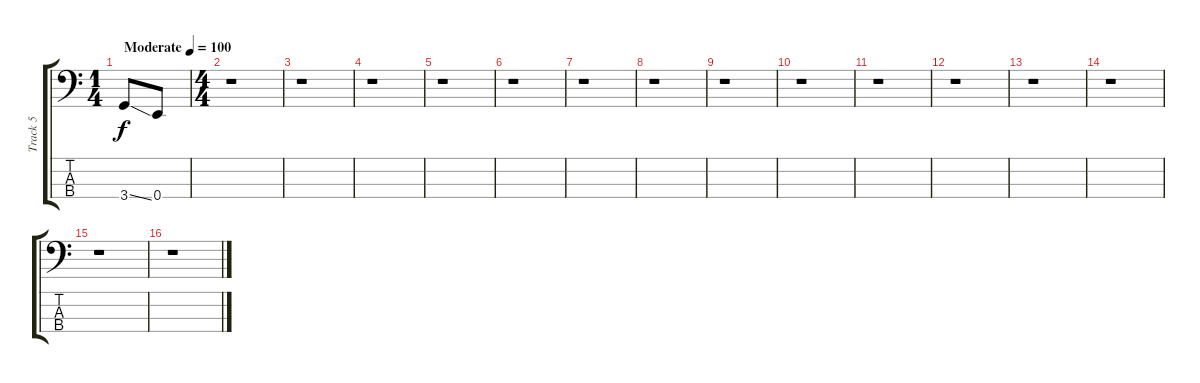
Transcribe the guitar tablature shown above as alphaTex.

\track ("Track 5" "Track 5") {instrument electricbassfinger}
\staff {score tabs}
\tuning (G2 D2 A1 E1) {hide}
\ts (1 4)
\tempo (100 "Moderate")
\clef f4
\ks c
3.4{ss}.8{dy f instrument electricbassfinger} 0.4.8 |
\ts (4 4)
r.1 |
r.1 |
r.1 |
r.1 |
r.1 |
r.1 |
r.1 |
r.1 |
r.1 |
r.1 |
r.1 |
r.1 |
r.1 |
r.1 |
r.1
